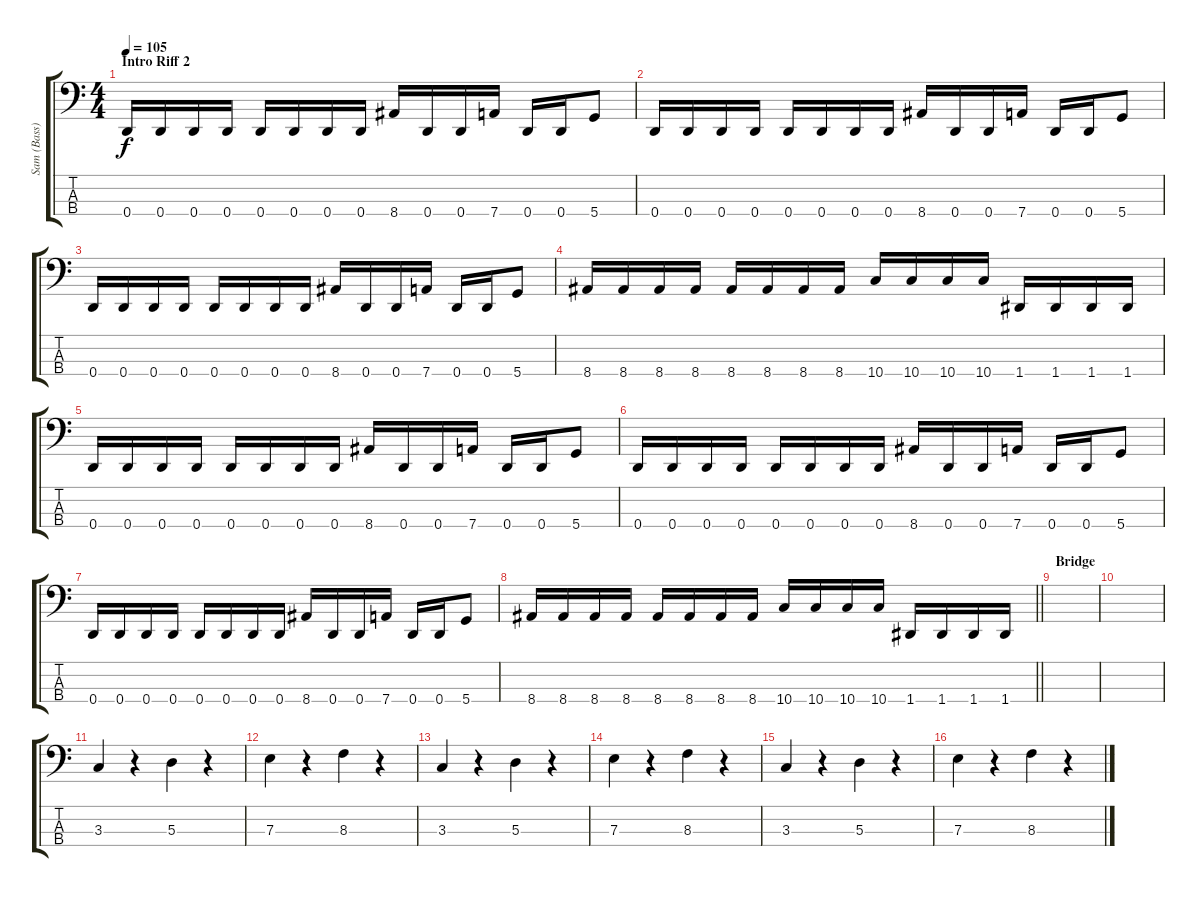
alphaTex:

\track ("Sam (Bass)" "Sam (Bass)") {instrument electricbasspick}
\staff {score tabs}
\tuning (G2 D2 A1 D1) {hide}
\ts (4 4)
\section ("" "Intro Riff 2")
\tempo 105
\clef f4
\ks c
0.4.16{dy f} 0.4.16 0.4.16 0.4.16 0.4.16 0.4.16 0.4.16 0.4.16 8.4.16 0.4.16 0.4.16 7.4.16 0.4.16 0.4.16 5.4.8 |
0.4.16 0.4.16 0.4.16 0.4.16 0.4.16 0.4.16 0.4.16 0.4.16 8.4.16 0.4.16 0.4.16 7.4.16 0.4.16 0.4.16 5.4.8 |
0.4.16 0.4.16 0.4.16 0.4.16 0.4.16 0.4.16 0.4.16 0.4.16 8.4.16 0.4.16 0.4.16 7.4.16 0.4.16 0.4.16 5.4.8 |
8.4.16 8.4.16 8.4.16 8.4.16 8.4.16 8.4.16 8.4.16 8.4.16 10.4.16 10.4.16 10.4.16 10.4.16 1.4.16 1.4.16 1.4.16 1.4.16 |
0.4.16 0.4.16 0.4.16 0.4.16 0.4.16 0.4.16 0.4.16 0.4.16 8.4.16 0.4.16 0.4.16 7.4.16 0.4.16 0.4.16 5.4.8 |
0.4.16 0.4.16 0.4.16 0.4.16 0.4.16 0.4.16 0.4.16 0.4.16 8.4.16 0.4.16 0.4.16 7.4.16 0.4.16 0.4.16 5.4.8 |
0.4.16 0.4.16 0.4.16 0.4.16 0.4.16 0.4.16 0.4.16 0.4.16 8.4.16 0.4.16 0.4.16 7.4.16 0.4.16 0.4.16 5.4.8 |
\barLineRight lightlight
8.4.16 8.4.16 8.4.16 8.4.16 8.4.16 8.4.16 8.4.16 8.4.16 10.4.16 10.4.16 10.4.16 10.4.16 1.4.16 1.4.16 1.4.16 1.4.16 |
\section ("" "Bridge")
|
|
3.3.4 r.4 5.3.4 r.4 |
7.3.4 r.4 8.3.4 r.4 |
3.3.4 r.4 5.3.4 r.4 |
7.3.4 r.4 8.3.4 r.4 |
3.3.4 r.4 5.3.4 r.4 |
7.3.4 r.4 8.3.4 r.4
